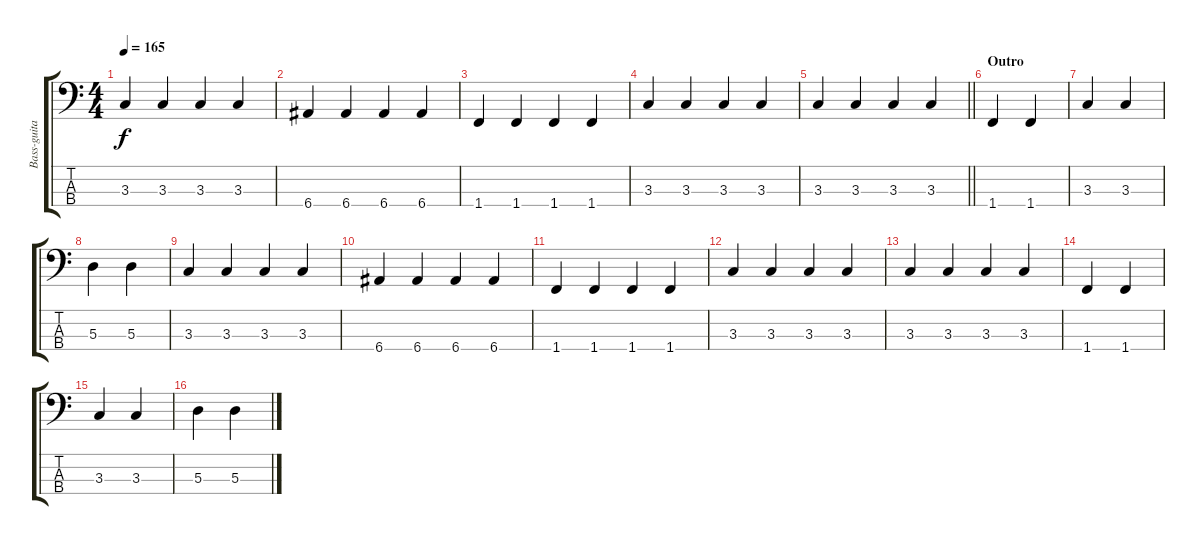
\track ("Bass-guitar" "Bass-guita") {instrument acousticbass}
\staff {score tabs}
\tuning (G2 D2 A1 E1) {hide}
\ts (4 4)
\tempo 165
\clef f4
\ks c
3.3.4{dy f} 3.3.4 3.3.4 3.3.4 |
6.4.4 6.4.4 6.4.4 6.4.4 |
1.4.4 1.4.4 1.4.4 1.4.4 |
3.3.4 3.3.4 3.3.4 3.3.4 |
\barLineRight lightlight
3.3.4 3.3.4 3.3.4 3.3.4 |
\section ("" "Outro")
1.4.4 1.4.4 |
3.3.4 3.3.4 |
5.3.4 5.3.4 |
3.3.4 3.3.4 3.3.4 3.3.4 |
6.4.4 6.4.4 6.4.4 6.4.4 |
1.4.4 1.4.4 1.4.4 1.4.4 |
3.3.4 3.3.4 3.3.4 3.3.4 |
3.3.4 3.3.4 3.3.4 3.3.4 |
1.4.4 1.4.4 |
3.3.4 3.3.4 |
5.3.4 5.3.4
